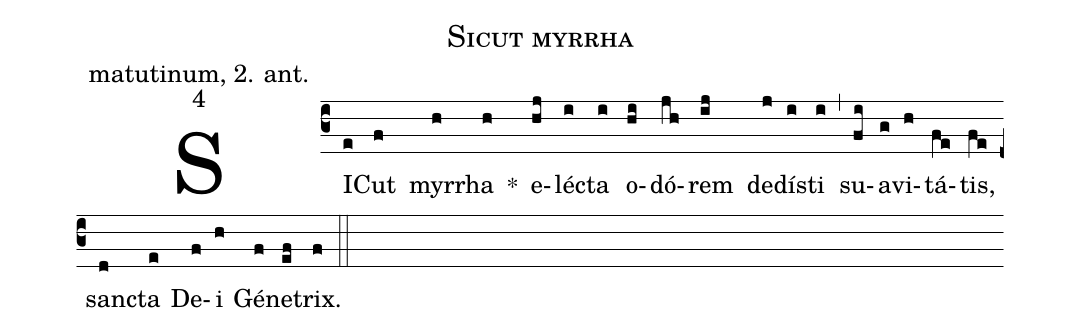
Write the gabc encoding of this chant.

name: Sicut myrrha;
office-part: matutinum, 2. ant.;
mode: 4;
%%
(c3)
SIC(e)ut(f) myr(h)rha(h) *() e(hj)léc(i)ta(i)
o(hi)dó(jh)rem(ij) de(j)dís(i)ti(i) (,)
su(fi)a(g)vi(h)tá(fe)tis,(fe)
sanc(d)ta(e) De(f)i(h) Gé(f)ne(ef)trix.(f) (::)
